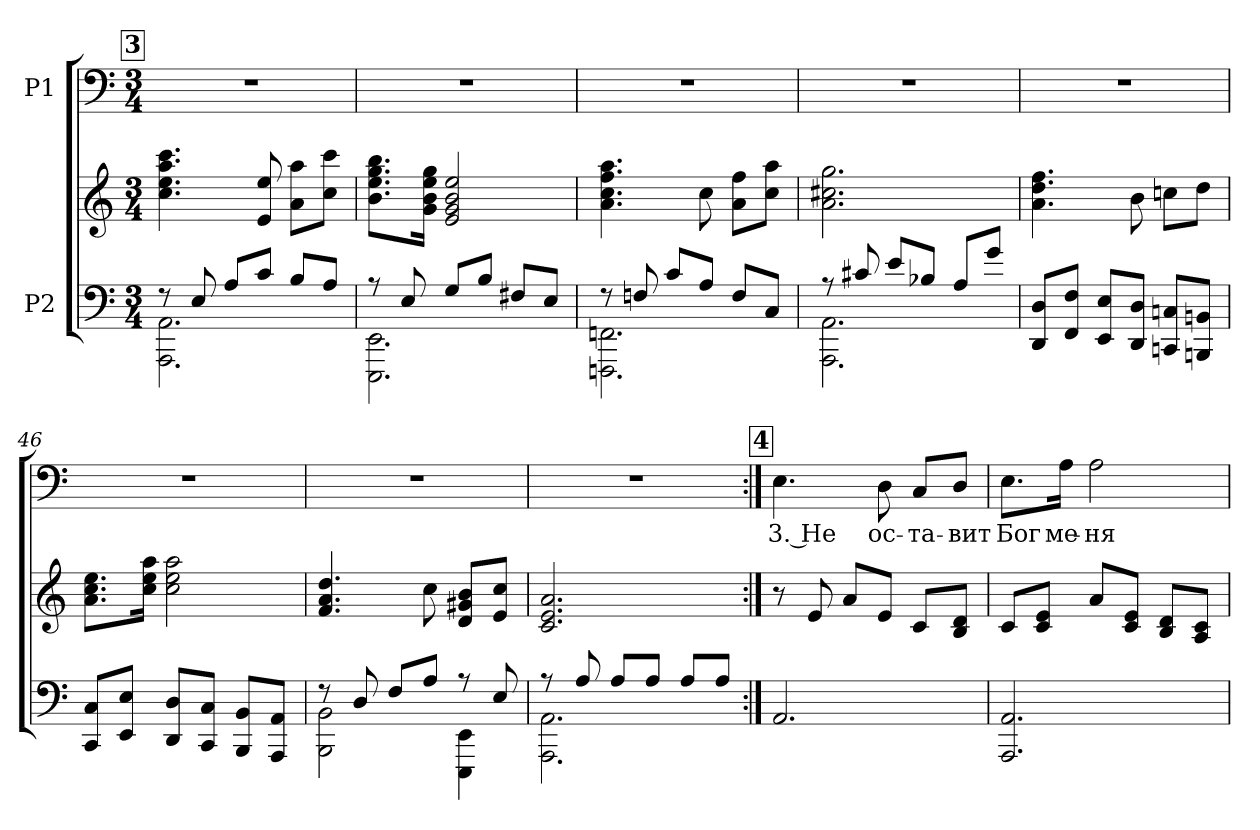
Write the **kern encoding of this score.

**kern	**kern	**kern	**text
*part2	*part2	*part1	*part1
*staff3	*staff2	*staff1	*staff1
*I"P2	*	*I"P1	*
*clefF4	*clefG2	*clefF4	*
*k[]	*k[]	*k[]	*
*a:	*a:	*a:	*
*M3/4	*M3/4	*M3/4	*
!!LO:REH:place=s1:color=#000000:enc=box:fs=11.9365:t=3
=41	=41	=41	=41
*^	*	*	*
!	!	!	!LO:N:vis=1	!
8r	2.AAAi\ 2.AAi	4.cci\ 4.eei 4.aai 4.ccci	2.r	.
8Ei/	.	.	.	.
8Ai/L	.	.	.	.
8ci/J	.	8ei/ 8eei	.	.
8Bi/L	.	8ai\ 8aaiL	.	.
8Ai/J	.	8cci\ 8ccciJ	.	.
=42	=42	=42	=42	=42
!	!	!	!LO:N:vis=1	!
8r	2.EEEi\ 2.EEi	8.bi\ 8.eei 8.ggi 8.bbiL	2.r	.
8Ei/	.	.	.	.
.	.	16gi\ 16bi 16eei 16ggiJk	.	.
8Gi/L	.	2ei/ 2gi 2bi 2eei	.	.
8Bi/J	.	.	.	.
8F#Xi/L	.	.	.	.
8Ei/J	.	.	.	.
=43	=43	=43	=43	=43
!	!	!	!LO:N:vis=1	!
8r	2.FFFni\ 2.FFni	4.ai\ 4.cci 4.ffi 4.aai	2.r	.
8Fni/	.	.	.	.
8ci/L	.	.	.	.
8Ai/J	.	8cci\	.	.
8Fi/L	.	8ai\ 8ffiL	.	.
8Ci/J	.	8cci\ 8aaiJ	.	.
=44	=44	=44	=44	=44
!	!	!	!LO:N:vis=1	!
8r	2.AAAi\ 2.AAi	2.ai\ 2.cc#Xi 2.ggi	2.r	.
8c#Xi/	.	.	.	.
8ei/L	.	.	.	.
8B-Xi/J	.	.	.	.
8Ai/L	.	.	.	.
8gi/J	.	.	.	.
*v	*v	*	*	*
!!LO:LB:g=z
=45	=45	=45	=45
!	!	!LO:N:vis=1	!
8DDi/ 8DiL	4.ai\ 4.ddi 4.ffi	2.r	.
8FFi/ 8FiJ	.	.	.
8EEi/ 8EiL	.	.	.
8DDi/ 8DiJ	8bi\	.	.
8CCni/ 8CniL	8ccni\L	.	.
8BBBni/ 8BBniJ	8ddi\J	.	.
=46	=46	=46	=46
!	!	!LO:N:vis=1	!
8CCi/ 8CiL	8.ai\ 8.cci 8.eeiL	2.r	.
8EEi/ 8EiJ	.	.	.
.	16cci\ 16eei 16aaiJk	.	.
8DDi/ 8DiL	2cci\ 2eei 2aai	.	.
8CCi/ 8CiJ	.	.	.
8BBBi/ 8BBiL	.	.	.
8AAAi/ 8AAiJ	.	.	.
=47	=47	=47	=47
*^	*	*	*
!	!	!	!LO:N:vis=1	!
8r	2BBBi\ 2BBi	4.fi/ 4.ai 4.ddi	2.r	.
8Di/	.	.	.	.
8Fi/L	.	.	.	.
8Ai/J	.	8cci\	.	.
8r	4EEEi\ 4EEi	8di/ 8g#Xi 8biL	.	.
8Ei/	.	8ei/ 8cciJ	.	.
=48	=48	=48	=48	=48
!	!	!	!LO:N:vis=1	!
8r	2.AAAi\ 2.AAi	2.ci/ 2.ei 2.ai	2.r	.
8Ai/	.	.	.	.
8Ai/L	.	.	.	.
8Ai/J	.	.	.	.
8Ai/L	.	.	.	.
8Ai/J	.	.	.	.
*v	*v	*	*	*
!!LO:REH:place=s1:color=#000000:enc=box:fs=11.9365:t=4
=49:|!	=49:|!	=49:|!	=49:|!
!	!	!	!LO:LY:b:color=#000000
2.AAi/	8r	4.Ei\	3. Не
.	8ei/	.	.
.	8ai/L	.	.
!	!	!	!LO:LY:b:color=#000000
.	8ei/J	8Di\	ос-
!	!	!	!LO:LY:b:color=#000000
.	8ci/L	8Ci/L	-та-
!	!	!	!LO:LY:b:color=#000000
.	8Bi/ 8diJ	8Di/J	-вит
!!LO:PB:g=z
=50	=50	=50	=50
!	!	!	!LO:LY:b:color=#000000
2.AAAi/ 2.AAi	8ci/L	8.Ei\L	Бог
.	8ci/ 8eiJ	.	.
!	!	!	!LO:LY:b:color=#000000
.	.	16Ai\Jk	ме-
!	!	!	!LO:LY:b:color=#000000
.	8ai/L	2Ai\	-ня
.	8ci/ 8eiJ	.	.
.	8Bi/ 8diL	.	.
.	8Ai/ 8ciJ	.	.
=	=	=	=
*-	*-	*-	*-
